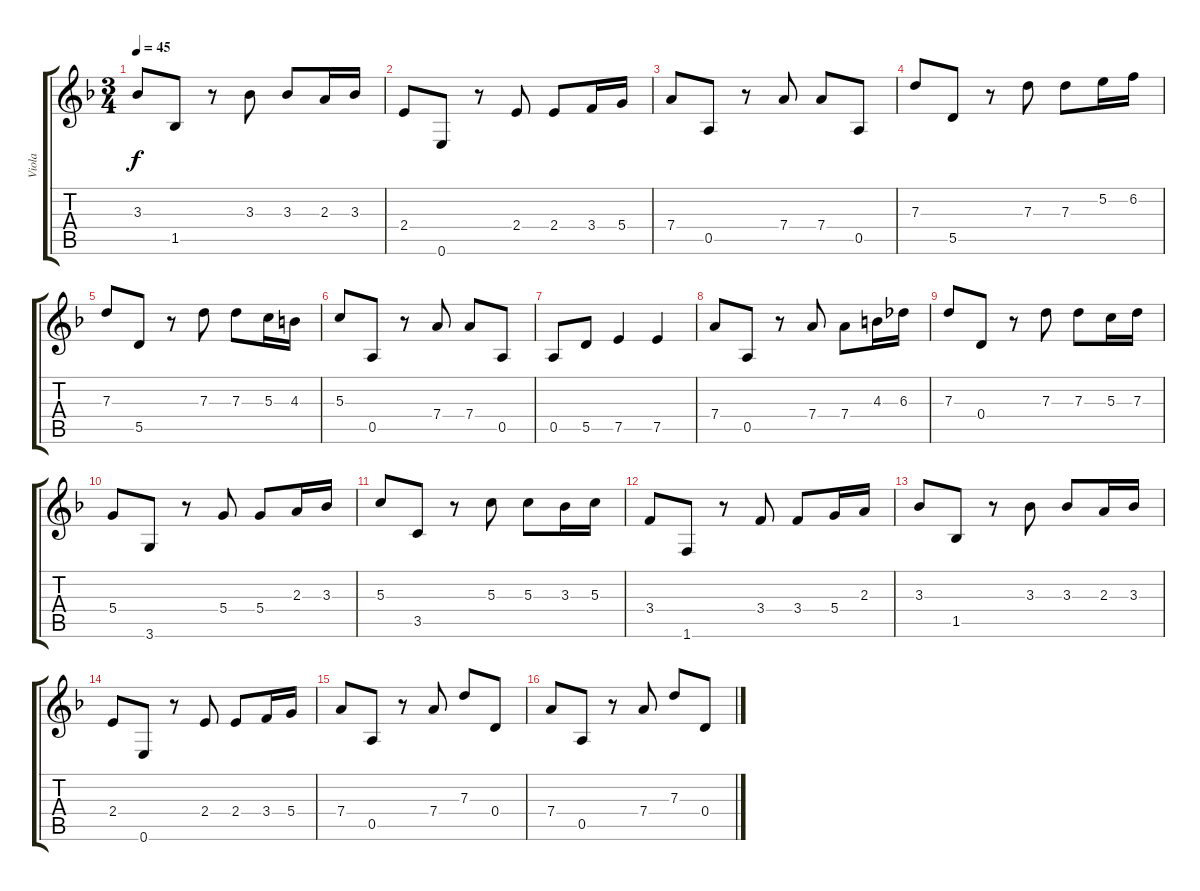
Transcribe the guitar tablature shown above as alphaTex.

\track ("Viola" "Viola") {instrument distortionguitar}
\staff {score tabs}
\tuning (E4 B3 G3 D3 A2 E2) {hide}
\ts (3 4)
\tempo 45
\clef g2
\ks dminor
3.3.8{dy f} 1.5.8 r.8 3.3.8 3.3.8 2.3.16 3.3.16 |
2.4.8 0.6.8 r.8 2.4.8 2.4.8 3.4.16 5.4.16 |
7.4.8 0.5.8 r.8 7.4.8 7.4.8 0.5.8 |
7.3.8 5.5.8 r.8 7.3.8 7.3.8 5.2.16 6.2.16 |
7.3.8 5.5.8 r.8 7.3.8 7.3.8 5.3.16 4.3.16 |
5.3.8 0.5.8 r.8 7.4.8 7.4.8 0.5.8 |
0.5.8 5.5.8 7.5.4 7.5.4 |
7.4.8 0.5.8 r.8 7.4.8 7.4.8 4.3.16 6.3.16 |
7.3.8 0.4.8 r.8 7.3.8 7.3.8 5.3.16 7.3.16 |
5.4.8 3.6.8 r.8 5.4.8 5.4.8 2.3.16 3.3.16 |
5.3.8 3.5.8 r.8 5.3.8 5.3.8 3.3.16 5.3.16 |
3.4.8 1.6.8 r.8 3.4.8 3.4.8 5.4.16 2.3.16 |
3.3.8 1.5.8 r.8 3.3.8 3.3.8 2.3.16 3.3.16 |
2.4.8 0.6.8 r.8 2.4.8 2.4.8 3.4.16 5.4.16 |
7.4.8 0.5.8 r.8 7.4.8 7.3.8 0.4.8 |
7.4.8 0.5.8 r.8 7.4.8 7.3.8 0.4.8
